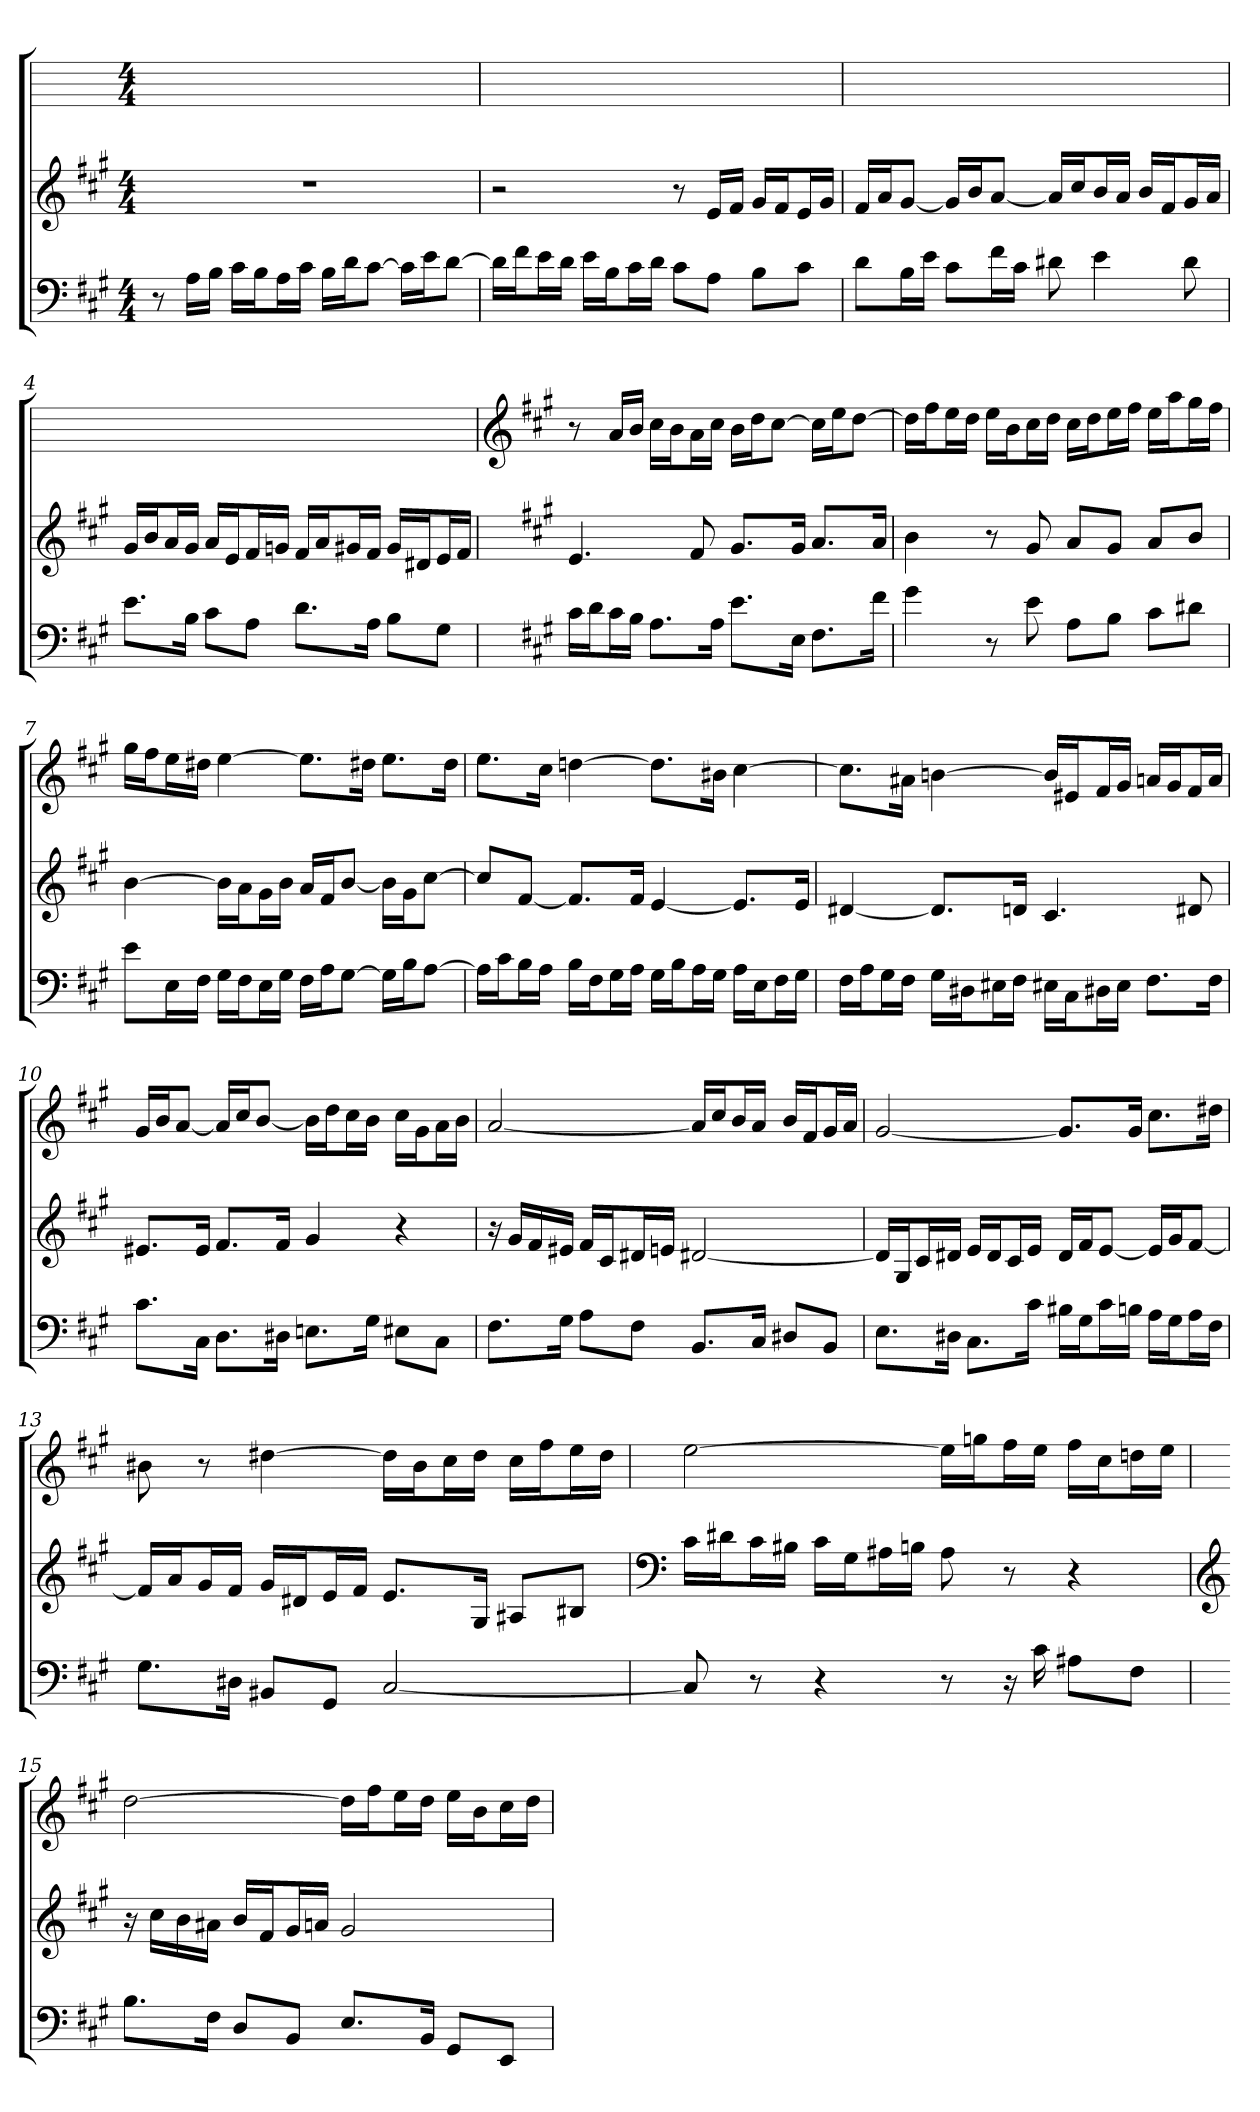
**kern	**kern	**kern
*part3	*part2	*part1
*staff3	*staff2	*staff1
*clefF4	*clefG2	*
*k[f#c#g#]	*k[f#c#g#]	*
*A:	*A:	*
*M4/4	*M4/4	*M4/4
*MM64	*MM64	*MM64
=1	=1	=1
8r	1r	1ryy
16A\LL	.	.
16B\JJ	.	.
16c#\LL	.	.
16B\J	.	.
16A\L	.	.
16c#\JJ	.	.
16B\LL	.	.
16d\J	.	.
[8c#\J	.	.
16c#\LL]	.	.
16e\J	.	.
[8d\J	.	.
=2	=2	=2
16d\LL]	2r	1ryy
16f#\J	.	.
16e\L	.	.
16d\JJ	.	.
16e\LL	.	.
16B\J	.	.
16c#\L	.	.
16d\JJ	.	.
8c#\L	8r	.
8A\J	16e/LL	.
.	16f#/JJ	.
8B\L	16g#/LL	.
.	16f#/J	.
8c#\J	16e/L	.
.	16g#/JJ	.
=3	=3	=3
8d\L	16f#/LL	1ryy
.	16a/J	.
16B\L	[8g#/J	.
16e\JJ	.	.
8c#\L	16g#/LL]	.
.	16b/J	.
16f#\L	[8a/J	.
16c#\JJ	.	.
8d#X	16a/LL]	.
.	16cc#/J	.
4e	16b/L	.
.	16a/JJ	.
.	16b/LL	.
.	16f#/J	.
8d#	16g#/L	.
.	16a/JJ	.
=4	=4	=4
8.e\L	16g#/LL	1ryy
.	16b/J	.
.	16a/L	.
16B\Jk	16g#/JJ	.
8c#\L	16a/LL	.
.	16e/J	.
8A\J	16f#/L	.
.	16gn/JJ	.
8.d\L	16f#/LL	.
.	16a/J	.
.	16g#X/L	.
16A\Jk	16f#/JJ	.
8B\L	16g#/LL	.
.	16d#X/J	.
8G#\J	16e/L	.
.	16f#/JJ	.
=5	=5	=5
*	*	*clefG2
*	*	*k[f#c#g#]
16c#\LL	4.e	8r
16d\J	.	.
16c#\L	.	16a/LL
16B\JJ	.	16b/JJ
8.A\L	.	16cc#\LL
.	.	16b\J
.	8f#	16a\L
16A\Jk	.	16cc#\JJ
8.e\L	8.g#/L	16b\LL
.	.	16dd\J
.	.	[8cc#\J
16E\Jk	16g#/Jk	.
8.F#\L	8.a/L	16cc#\LL]
.	.	16ee\J
.	.	[8dd\J
16f#\Jk	16a/Jk	.
=6	=6	=6
4g#	4b	16dd\LL]
.	.	16ff#\J
.	.	16ee\L
.	.	16dd\JJ
8r	8r	16ee\LL
.	.	16b\J
8e	8g#	16cc#\L
.	.	16dd\JJ
8A\L	8a/L	16cc#\LL
.	.	16dd\J
8B\J	8g#/J	16ee\L
.	.	16ff#\JJ
8c#\L	8a/L	16ee\LL
.	.	16aa\J
8d#X\J	8b/J	16gg#\L
.	.	16ff#\JJ
=7	=7	=7
8e\L	[4b	16gg#\LL
.	.	16ff#\J
16E\L	.	16ee\L
16F#\JJ	.	16dd#X\JJ
16G#\LL	16b\LL]	[4ee
16F#\J	16a\J	.
16E\L	16g#\L	.
16G#\JJ	16b\JJ	.
16F#\LL	16a/LL	8.ee\L]
16A\J	16f#/J	.
[8G#\J	[8b/J	.
.	.	16dd#X\Jk
16G#\LL]	16b\LL]	8.ee\L
16B\J	16g#\J	.
[8A\J	[8cc#\J	.
.	.	16dd#\Jk
=8	=8	=8
16A\LL]	8cc#/L]	8.ee\L
16c#\J	.	.
16B\L	[8f#/J	.
16A\JJ	.	16cc#\Jk
16B\LL	8.f#/L]	[4ddn
16F#\J	.	.
16G#\L	.	.
16A\JJ	16f#/Jk	.
16G#\LL	[4e	8.dd\L]
16B\J	.	.
16A\L	.	.
16G#\JJ	.	16b#X\Jk
16A\LL	8.e/L]	[4cc#
16E\J	.	.
16F#\L	.	.
16G#\JJ	16e/Jk	.
=9	=9	=9
16F#\LL	[4d#X	8.cc#\L]
16A\J	.	.
16G#\L	.	.
16F#\JJ	.	16a#X\Jk
16G#\LL	8.d#/L]	[4bn
16D#X\J	.	.
16E#X\L	.	.
16F#\JJ	16dn/Jk	.
16E#X\LL	4.c#	16b/LL]
16C#\J	.	16e#X/J
16D#X\L	.	16f#/L
16E#\JJ	.	16g#/JJ
8.F#\L	.	16an/LL
.	.	16g#/J
.	8d#X	16f#/L
16F#\Jk	.	16a/JJ
=10	=10	=10
8.c#\L	8.e#X/L	16g#/LL
.	.	16b/J
.	.	[8a/J
16C#\Jk	16e#/Jk	.
8.D\L	8.f#/L	16a/LL]
.	.	16cc#/J
.	.	[8b/J
16D#X\Jk	16f#/Jk	.
8.En\L	4g#	16b\LL]
.	.	16dd\J
.	.	16cc#\L
16G#\Jk	.	16b\JJ
8E#X\L	4r	16cc#\LL
.	.	16g#\J
8C#\J	.	16a\L
.	.	16b\JJ
=11	=11	=11
8.F#\L	16r	[2a
.	16g#/LL	.
.	16f#/	.
16G#\Jk	16e#X/JJ	.
8A\L	16f#/LL	.
.	16c#/J	.
8F#\J	16d#X/L	.
.	16en/JJ	.
8.BB/L	[2d#X	16a/LL]
.	.	16cc#/J
.	.	16b/L
16C#/Jk	.	16a/JJ
8D#X/L	.	16b/LL
.	.	16f#/J
8BB/J	.	16g#/L
.	.	16a/JJ
=12	=12	=12
8.E\L	16d#/LL]	[2g#
.	16G#/J	.
.	16c#/L	.
16D#X\Jk	16d#X/JJ	.
8.C#\L	16e/LL	.
.	16d#/J	.
.	16c#/L	.
16c#\Jk	16e/JJ	.
16B#X\LL	16d#/LL	8.g#/L]
16G#\J	16f#/J	.
16c#\L	[8e/J	.
16Bn\JJ	.	16g#/Jk
16A\LL	16e/LL]	8.cc#\L
16G#\J	16g#/J	.
16A\L	[8f#/J	.
16F#\JJ	.	16dd#X\Jk
=13	=13	=13
8.G#\L	16f#/LL]	8b#X
.	16a/J	.
.	16g#/L	8r
16D#X\Jk	16f#/JJ	.
8BB#X/L	16g#/LL	[4dd#X
.	16d#X/J	.
8GG#/J	16e/L	.
.	16f#/JJ	.
[2C#	8.e/L	16dd#\LL]
.	.	16b#\J
.	.	16cc#\L
.	16G#/Jk	16dd#\JJ
.	8A#X/L	16cc#\LL
.	.	16ff#\J
.	8B#X/J	16ee\L
.	.	16dd#\JJ
=14	=14	=14
*	*clefF4	*
8C#]	16c#\LL	[2ee
.	16d#X\J	.
8r	16c#\L	.
.	16B#X\JJ	.
4r	16c#\LL	.
.	16G#\J	.
.	16A#X\L	.
.	16Bn\JJ	.
8r	8A#	16ee\LL]
.	.	16ggn\J
16r	8r	16ff#\L
16c#	.	16ee\JJ
8A#X\L	4r	16ff#\LL
.	.	16cc#\J
8F#\J	.	16ddn\L
.	.	16ee\JJ
=15	=15	=15
*	*clefG2	*
8.B\L	16r	[2dd
.	16cc#\LL	.
.	16b\	.
16F#\Jk	16a#X\JJ	.
8D/L	16b/LL	.
.	16f#/J	.
8BB/J	16g#/L	.
.	16an/JJ	.
8.E/L	2g#	16dd\LL]
.	.	16ff#\J
.	.	16ee\L
16BB/Jk	.	16dd\JJ
8GG#/L	.	16ee\LL
.	.	16b\J
8EE/J	.	16cc#\L
.	.	16dd\JJ
=	=	=
*-	*-	*-
